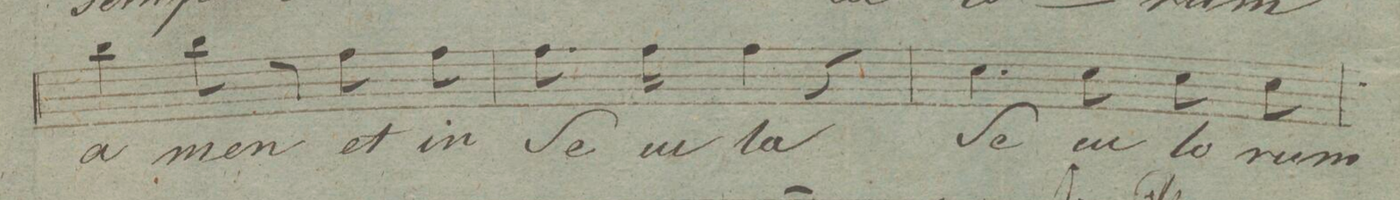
**kern	**text	**dynam
*I"Alto.	*	*
*clefC3	*	*
*k[f#]	*	*
*M3/4	*	*
4cc\	a-	.
8cc\	-men	.
8r	.	.
8g\	et	.
8g\	in	.
=119	=119	=119
8.g\	Se-	.
16g\	-cu-	.
4g\	-la	.
4r	.	.
=120	=120	=120
4.d\	Se-	.
8d\	-cu-	.
8d\	-lo-	.
8d\	-rum	.
=121	=121	=121
*-	*-	*-
